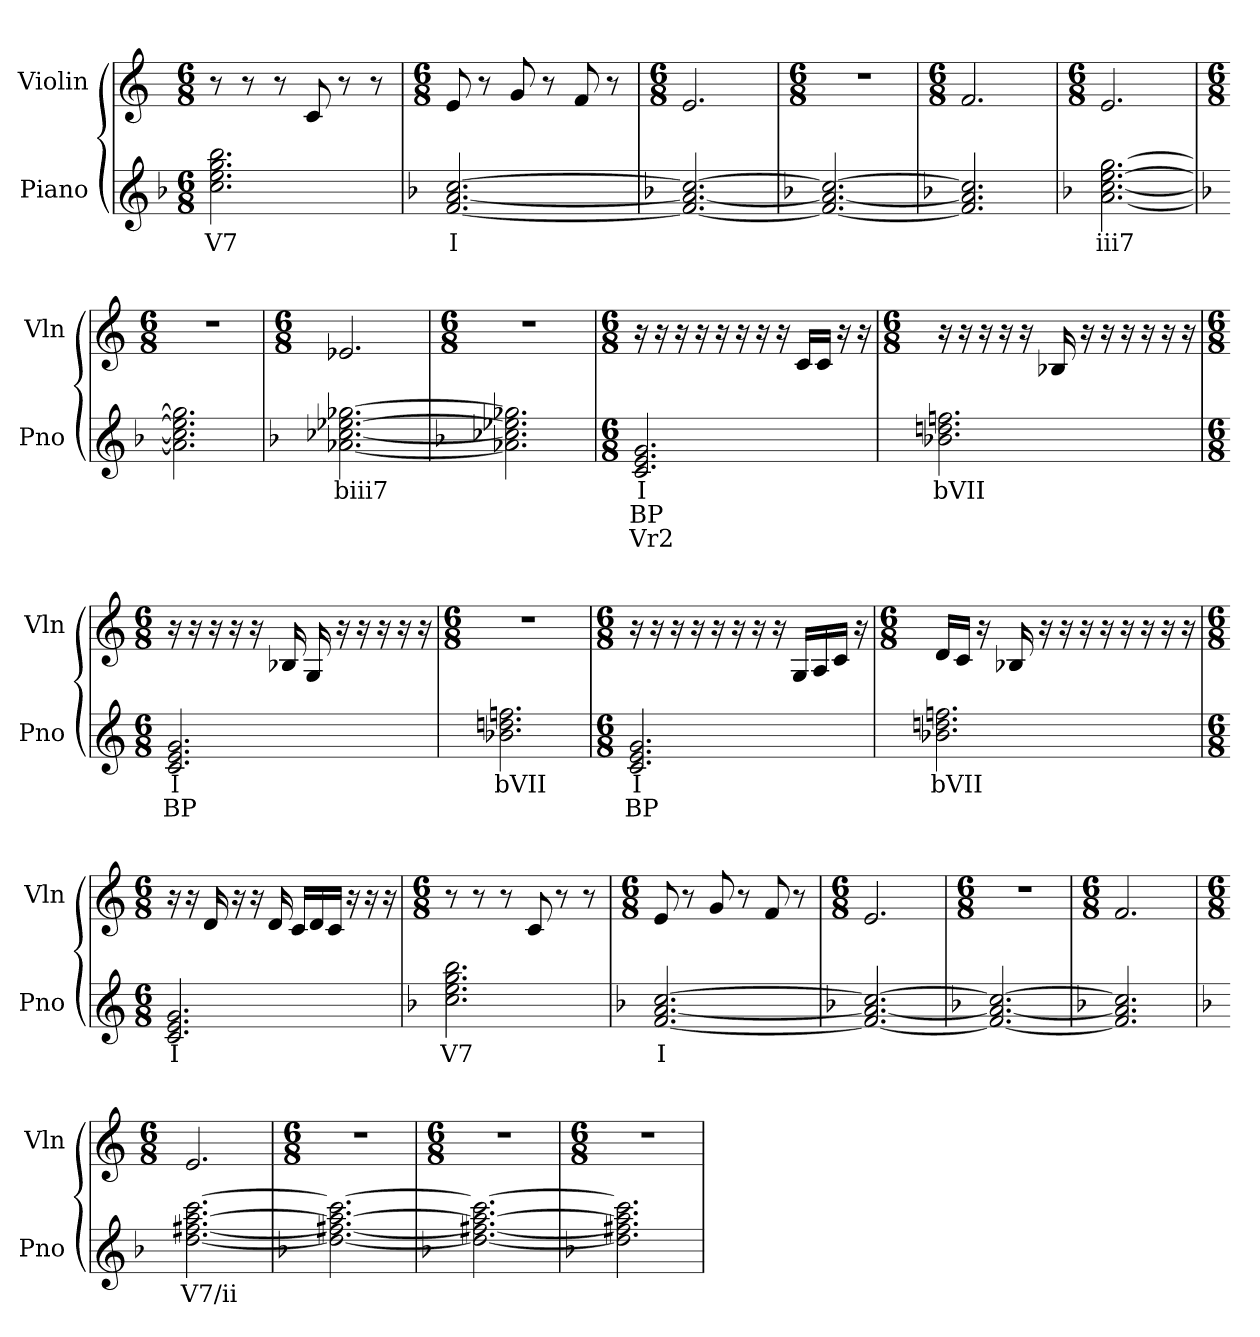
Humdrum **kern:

**kern	**text	**text	**text	**kern
*part2	*part2	*part2	*part2	*part1
*staff2	*staff2	*staff2	*staff2	*staff1
*I"Piano	*	*	*	*I"Violin
*I'Pno	*	*	*	*I'Vln
*k[b-]	*	*	*	*
*F:	*	*	*	*
*M6/8	*	*	*	*M6/8
=	=	=	=	=
2.cc 2.ee 2.gg 2.bb-	V7	.	.	8r
.	.	.	.	8r
.	.	.	.	8r
.	.	.	.	8c
.	.	.	.	8r
.	.	.	.	8r
=	=	=	=	=
*k[b-]	*	*	*	*
*F:	*	*	*	*
*	*	*	*	*M6/8
[2.f [2.a [2.cc	I	.	.	8e
.	.	.	.	8r
.	.	.	.	8g
.	.	.	.	8r
.	.	.	.	8f
.	.	.	.	8r
=	=	=	=	=
*k[b-]	*	*	*	*
*F:	*	*	*	*
*	*	*	*	*M6/8
2.f_ 2.a_ 2.cc_	.	.	.	2.e
=	=	=	=	=
*k[b-]	*	*	*	*
*F:	*	*	*	*
*	*	*	*	*M6/8
2.f_ 2.a_ 2.cc_	.	.	.	2.r
=	=	=	=	=
*k[b-]	*	*	*	*
*F:	*	*	*	*
*	*	*	*	*M6/8
2.f] 2.a] 2.cc]	.	.	.	2.f
=	=	=	=	=
*k[b-]	*	*	*	*
*F:	*	*	*	*
*	*	*	*	*M6/8
[2.a [2.cc [2.ee [2.gg	iii7	.	.	2.e
=	=	=	=	=
*k[b-]	*	*	*	*
*F:	*	*	*	*
*	*	*	*	*M6/8
2.a] 2.cc] 2.ee] 2.gg]	.	.	.	2.r
=	=	=	=	=
*k[b-]	*	*	*	*
*F:	*	*	*	*
*	*	*	*	*M6/8
[2.a-X [2.cc-X [2.ee-X [2.gg-X	biii7	.	.	2.e-X
=	=	=	=	=
*k[b-]	*	*	*	*
*F:	*	*	*	*
*	*	*	*	*M6/8
2.a-X] 2.cc-X] 2.ee-X] 2.gg-X]	.	.	.	2.r
=	=	=	=	=
*k[]	*	*	*	*
*C:	*	*	*	*
*M6/8	*	*	*	*M6/8
2.c 2.e 2.g	I	BP	Vr2	16r
.	.	.	.	16r
.	.	.	.	16r
.	.	.	.	16r
.	.	.	.	16r
.	.	.	.	16r
.	.	.	.	16r
.	.	.	.	16r
.	.	.	.	16cLL
.	.	.	.	16cJJ
.	.	.	.	16r
.	.	.	.	16r
=	=	=	=	=
*k[]	*	*	*	*
*C:	*	*	*	*
*	*	*	*	*M6/8
2.b-X 2.ddn 2.ffn	bVII	.	.	16r
.	.	.	.	16r
.	.	.	.	16r
.	.	.	.	16r
.	.	.	.	16r
.	.	.	.	16B-X
.	.	.	.	16r
.	.	.	.	16r
.	.	.	.	16r
.	.	.	.	16r
.	.	.	.	16r
.	.	.	.	16r
=	=	=	=	=
*k[]	*	*	*	*
*C:	*	*	*	*
*M6/8	*	*	*	*M6/8
2.c 2.e 2.g	I	BP	.	16r
.	.	.	.	16r
.	.	.	.	16r
.	.	.	.	16r
.	.	.	.	16r
.	.	.	.	16B-X
.	.	.	.	16G
.	.	.	.	16r
.	.	.	.	16r
.	.	.	.	16r
.	.	.	.	16r
.	.	.	.	16r
=	=	=	=	=
*k[]	*	*	*	*
*C:	*	*	*	*
*	*	*	*	*M6/8
2.b-X 2.ddn 2.ffn	bVII	.	.	2.r
=	=	=	=	=
*k[]	*	*	*	*
*C:	*	*	*	*
*M6/8	*	*	*	*M6/8
2.c 2.e 2.g	I	BP	.	16r
.	.	.	.	16r
.	.	.	.	16r
.	.	.	.	16r
.	.	.	.	16r
.	.	.	.	16r
.	.	.	.	16r
.	.	.	.	16r
.	.	.	.	16GLL
.	.	.	.	16A
.	.	.	.	16cJJ
.	.	.	.	16r
=	=	=	=	=
*k[]	*	*	*	*
*C:	*	*	*	*
*	*	*	*	*M6/8
2.b-X 2.ddn 2.ffn	bVII	.	.	16dLL
.	.	.	.	16cJJ
.	.	.	.	16r
.	.	.	.	16B-X
.	.	.	.	16r
.	.	.	.	16r
.	.	.	.	16r
.	.	.	.	16r
.	.	.	.	16r
.	.	.	.	16r
.	.	.	.	16r
.	.	.	.	16r
=	=	=	=	=
*k[]	*	*	*	*
*C:	*	*	*	*
*M6/8	*	*	*	*M6/8
2.c 2.e 2.g	I	.	.	16r
.	.	.	.	16r
.	.	.	.	16d
.	.	.	.	16r
.	.	.	.	16r
.	.	.	.	16d
.	.	.	.	16cLL
.	.	.	.	16d
.	.	.	.	16cJJ
.	.	.	.	16r
.	.	.	.	16r
.	.	.	.	16r
=	=	=	=	=
*k[b-]	*	*	*	*
*F:	*	*	*	*
*	*	*	*	*M6/8
2.cc 2.ee 2.gg 2.bb-	V7	.	.	8r
.	.	.	.	8r
.	.	.	.	8r
.	.	.	.	8c
.	.	.	.	8r
.	.	.	.	8r
=	=	=	=	=
*k[b-]	*	*	*	*
*F:	*	*	*	*
*	*	*	*	*M6/8
[2.f [2.a [2.cc	I	.	.	8e
.	.	.	.	8r
.	.	.	.	8g
.	.	.	.	8r
.	.	.	.	8f
.	.	.	.	8r
=	=	=	=	=
*k[b-]	*	*	*	*
*F:	*	*	*	*
*	*	*	*	*M6/8
2.f_ 2.a_ 2.cc_	.	.	.	2.e
=	=	=	=	=
*k[b-]	*	*	*	*
*F:	*	*	*	*
*	*	*	*	*M6/8
2.f_ 2.a_ 2.cc_	.	.	.	2.r
=	=	=	=	=
*k[b-]	*	*	*	*
*F:	*	*	*	*
*	*	*	*	*M6/8
2.f] 2.a] 2.cc]	.	.	.	2.f
=	=	=	=	=
*k[b-]	*	*	*	*
*F:	*	*	*	*
*	*	*	*	*M6/8
[2.dd [2.ff#X [2.aa [2.ccc	V7/ii	.	.	2.e
=	=	=	=	=
*k[b-]	*	*	*	*
*F:	*	*	*	*
*	*	*	*	*M6/8
2.dd_ 2.ff#X_ 2.aa_ 2.ccc_	.	.	.	2.r
=	=	=	=	=
*k[b-]	*	*	*	*
*F:	*	*	*	*
*	*	*	*	*M6/8
2.dd_ 2.ff#X_ 2.aa_ 2.ccc_	.	.	.	2.r
=	=	=	=	=
*k[b-]	*	*	*	*
*F:	*	*	*	*
*	*	*	*	*M6/8
2.dd] 2.ff#X] 2.aa] 2.ccc]	.	.	.	2.r
=	=	=	=	=
*-	*-	*-	*-	*-
